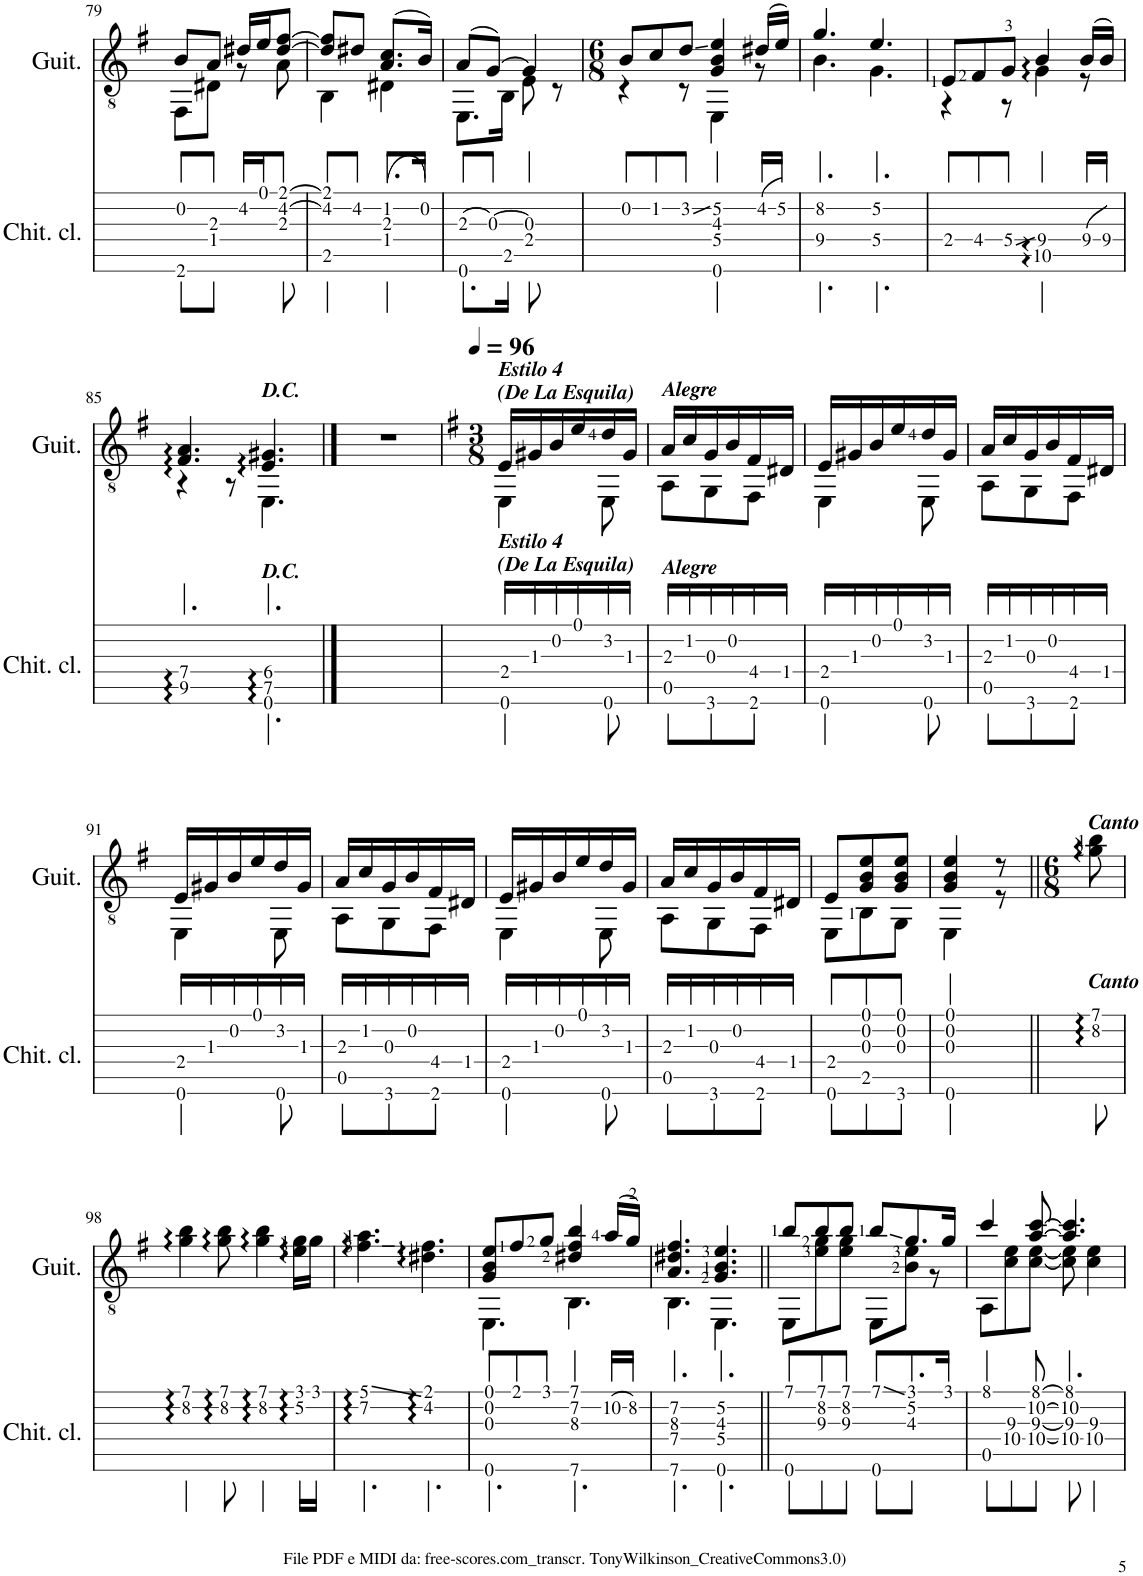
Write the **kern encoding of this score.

**kern	**kern
*part2	*part1
*staff2	*staff1
*I"Chitarra classica	*I"Guitar
*I'Chit. cl.	*I'Guit.
!!LO:PB:g=z
*	*clefGv2
*k[f#]	*k[f#]
*M2/4	*M2/4
=79	=79
*^	*^
8B/L	8FF#\L	8B/L	8FF#\L
8A/J	8D#X\J	8A/J	8D#X\J
16d#X/LL	8r	16d#X/LL	8r
16e/J	.	16e/J	.
[8d#/ [8f#/J	8A\	[8d#/ [8f#/J	8A\
=80	=80	=80	=80
8d#/] 8f#/]L	4BB\	8d#/] 8f#/]L	4BB\
8d#X/J	.	8d#X/J	.
(8.A/ 8.c/L	4D#X\	(8.A/ 8.c/L	4D#X\
16B/Jk)	.	16B/Jk)	.
=81	=81	=81	=81
(8A/L	8.EE\L	(8A/L	8.EE\L
[8G/J)	.	[8G/J)	.
.	16BB\Jk	.	16BB\Jk
4G/]	8E\	4G/]	8E\
.	8r	.	8r
=82	=82	=82	=82
*M6/8	*	*M6/8	*
8B/L	4r	8B/L	4r
8c/	.	8c/	.
8d/J	8r	8d/J	8r
4G/ 4B/ 4e/	4EE\	4G/ 4B/ 4e/	4EE\
(16d#X/LL	8r	(16d#X/LL	8r
16e/JJ)	.	16e/JJ)	.
=83	=83	=83	=83
4.g/	4.B\	4.g/	4.B\
4.e/	4.G\	4.e/	4.G\
=84	=84	=84	=84
8E/L	4r	8E/L	4r
8F#/	.	8F#/	.
8G/J	8r	8G/J	8r
4B/	4G::\	4B/	4G::\
(16B/LL	8r	(16B/LL	8r
16B/JJ)	.	16B/JJ)	.
!!LO:LB:g=z	!!
=85	=85	=85	=85
4.F#/ 4.A/	4r	4.F#/ 4.A/	4r
.	8r	.	8r
4.E/ 4.G#X/	4.EE\	4.E/ 4.G#X/	4.EE\
*v	*v	*	*
*	*v	*v
==86	==86
2.r	2.r
=87	=87
*k[f#]	*k[f#]
*M3/8	*M3/8
*	*MM96
*^	*^
!	!	!LO:TX:a:Bi:t=Estilo 4	!
!	!	!LO:TX:a:t=(De La Esquila)	!
!LO:TX:a:Bi:t=Estilo 4	!	!	!
!LO:TX:a:t=(De La Esquila)	!	!	!
16E/LL	4EE\	16E/LL	4EE\
16G#X/	.	16G#X/	.
16B/	.	16B/	.
16e/	.	16e/	.
16d/	8EE\	16d/	8EE\
16G#/JJ	.	16G#/JJ	.
=88	=88	=88	=88
!	!	!LO:TX:a:Bi:t=Alegre	!
!LO:TX:a:Bi:t=Alegre	!	!	!
16A/LL	8AA\L	16A/LL	8AA\L
16c/	.	16c/	.
16G/	8GG\	16G/	8GG\
16B/	.	16B/	.
16F#/	8FF#\J	16F#/	8FF#\J
16D#X/JJ	.	16D#X/JJ	.
=89	=89	=89	=89
16E/LL	4EE\	16E/LL	4EE\
16G#X/	.	16G#X/	.
16B/	.	16B/	.
16e/	.	16e/	.
16d/	8EE\	16d/	8EE\
16G#/JJ	.	16G#/JJ	.
=90	=90	=90	=90
16A/LL	8AA\L	16A/LL	8AA\L
16c/	.	16c/	.
16G/	8GG\	16G/	8GG\
16B/	.	16B/	.
16F#/	8FF#\J	16F#/	8FF#\J
16D#X/JJ	.	16D#X/JJ	.
!!LO:LB:g=z	!!
=91	=91	=91	=91
16E/LL	4EE\	16E/LL	4EE\
16G#X/	.	16G#X/	.
16B/	.	16B/	.
16e/	.	16e/	.
16d/	8EE\	16d/	8EE\
16G#/JJ	.	16G#/JJ	.
=92	=92	=92	=92
16A/LL	8AA\L	16A/LL	8AA\L
16c/	.	16c/	.
16G/	8GG\	16G/	8GG\
16B/	.	16B/	.
16F#/	8FF#\J	16F#/	8FF#\J
16D#X/JJ	.	16D#X/JJ	.
=93	=93	=93	=93
16E/LL	4EE\	16E/LL	4EE\
16G#X/	.	16G#X/	.
16B/	.	16B/	.
16e/	.	16e/	.
16d/	8EE\	16d/	8EE\
16G#/JJ	.	16G#/JJ	.
=94	=94	=94	=94
16A/LL	8AA\L	16A/LL	8AA\L
16c/	.	16c/	.
16G/	8GG\	16G/	8GG\
16B/	.	16B/	.
16F#/	8FF#\J	16F#/	8FF#\J
16D#X/JJ	.	16D#X/JJ	.
=95	=95	=95	=95
8E/L	8EE\L	8E/L	8EE\L
8G/ 8B/ 8e/	8BB\	8G/ 8B/ 8e/	8BB\
8G/ 8B/ 8e/J	8GG\J	8G/ 8B/ 8e/J	8GG\J
=96	=96	=96	=96
4G/ 4B/ 4e/	4EE\	4G/ 4B/ 4e/	4EE\
8r	8r	8r	8r
*v	*v	*	*
*	*v	*v
=97||	=97||
*M6/8	*M6/8
*^	*^
!	!	!LO:TX:a:Bi:t=Canto	!
!LO:TX:a:Bi:t=Canto	!	!	!
*v	*v	*	*
*	*v	*v
8g\ 8b\	8g\ 8b\
!!LO:LB:g=z
=98	=98
4g\ 4b\	4g\ 4b\
8g\ 8b\	8g\ 8b\
4g\ 4b\	4g\ 4b\
16e\ 16g\LL	16e\ 16g\LL
16g\JJ	16g\JJ
=99	=99
4.f#\ 4.a\	4.f#\ 4.a\
4.d#X\ 4.f#\	4.d#X\ 4.f#\
=100	=100
*^	*^
8G/ 8B/ 8e/L	4.EE\	8G/ 8B/ 8e/L	4.EE\
8f#/	.	8f#/	.
8g/J	.	8g/J	.
4d#X/ 4f#/ 4b/	4.BB\	4d#X/ 4f#/ 4b/	4.BB\
(16a/LL	.	(16a/LL	.
16g/JJ)	.	16g/JJ)	.
=101	=101	=101	=101
4.A/ 4.d#X/ 4.f#/	4.BB\	4.A/ 4.d#X/ 4.f#/	4.BB\
4.G/ 4.B/ 4.e/	4.EE\	4.G/ 4.B/ 4.e/	4.EE\
=102||	=102||	=102||	=102||
8b/L	8EE\L	8b/L	8EE\L
8b/	8e\ 8g\	8b/	8e\ 8g\
8b/J	8e\ 8g\J	8b/J	8e\ 8g\J
8b/L	8EE\L	8b/L	8EE\L
8.g/	8B\ 8e\J	8.g/	8B\ 8e\J
.	8r	.	8r
16g/Jk	.	16g/Jk	.
=103	=103	=103	=103
4cc/	8AA\L	4cc/	8AA\L
.	8c\ 8e\	.	8c\ 8e\
[8a/ [8cc/	[8c\ [8e\J	[8a/ [8cc/	[8c\ [8e\J
4.a/] 4.cc/]	8c\] 8e\]	4.a/] 4.cc/]	8c\] 8e\]
.	4c\ 4e\	.	4c\ 4e\
*v	*v	*	*
*	*v	*v
=	=
*-	*-
